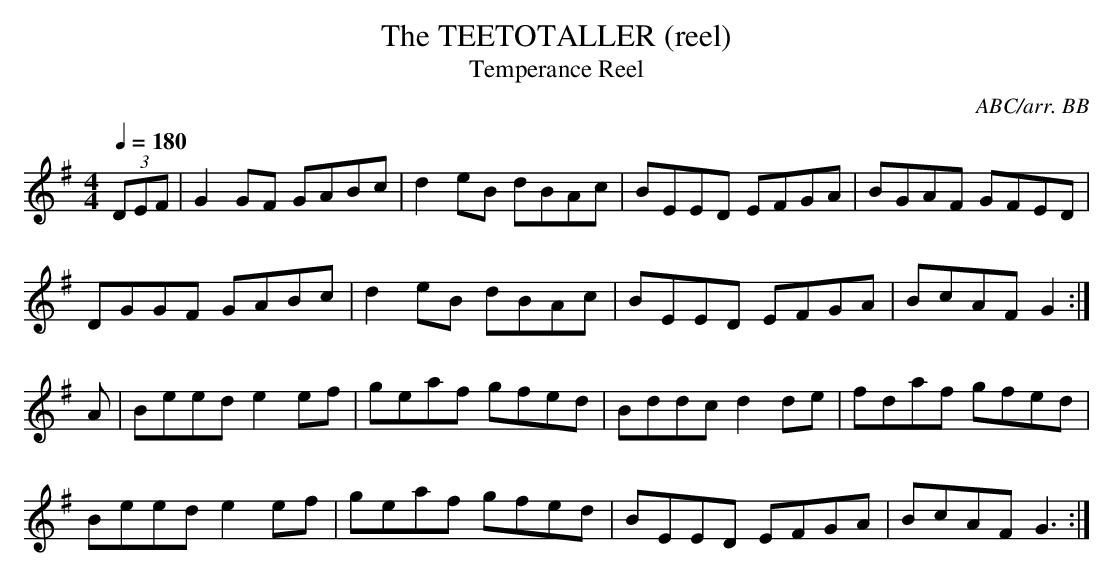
X:1
T:TEETOTALLER (reel), The
T:Temperance Reel
C:ABC/arr. BB
M:4/4
L:1/8
Q:1/4=180
K:G
(3DEF|G2 GF GABc|d2 eB dBAc|BEED EFGA|BGAF GFED|
DGGF GABc|d2 eB dBAc|BEED EFGA|BcAF G2 :|
A|Beed e2 ef|geaf gfed|Bddc d2 de|fdaf gfed|
Beed e2 ef|geaf gfed|BEED EFGA|BcAF G3 :|
